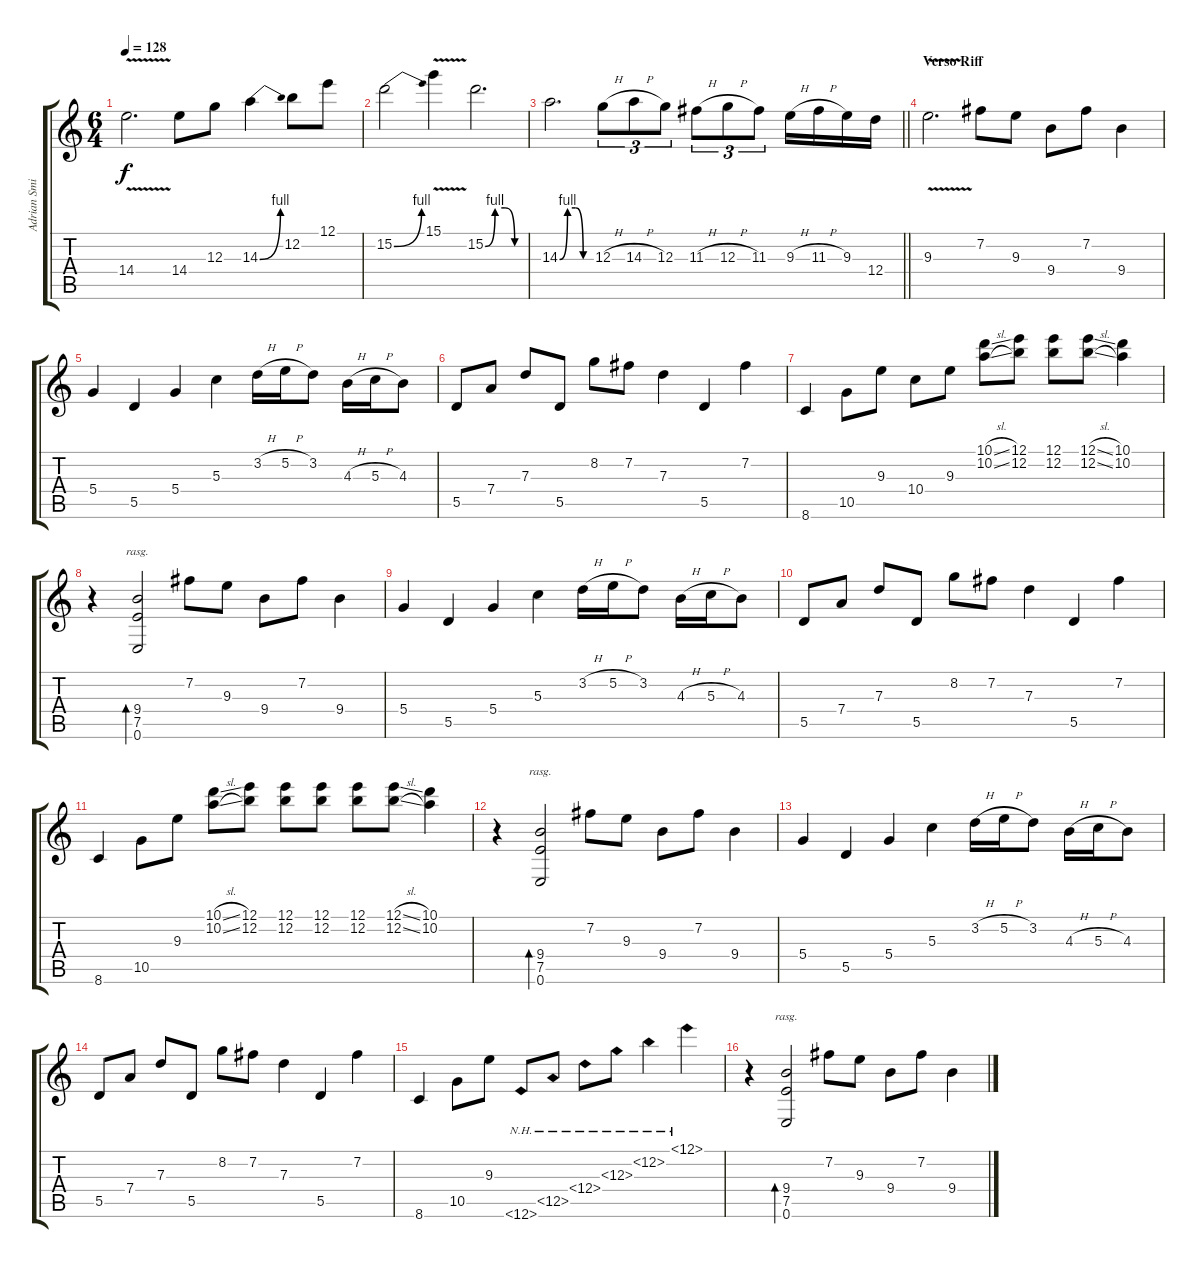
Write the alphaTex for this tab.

\track ("Adrian Smith" "Adrian Smi") {instrument electricguitarjazz}
\staff {score tabs}
\tuning (E4 B3 G3 D3 A2 E2) {hide}
\ts (6 4)
\tempo 128
\clef g2
\ks c
14.4{v}.2{d dy f} 14.4.8 12.3.8 14.3{be (bend 0 0 60 4)}.4 12.2.8 12.1.8 |
15.2{be (bend 0 0 60 4)}.2 15.1{v}.4 15.2{be (custom 0 0 15 4 30 4 45 0 60 0)}.2{d} |
\barLineRight lightlight
14.3{be (custom 0 0 15 4 30 4 45 0 60 0)}.2{d} 12.3{h}.8{tu (3 2)} 14.3{h}.8{tu (3 2)} 12.3.8{tu (3 2)} 11.3{h}.8{tu (3 2)} 12.3{h}.8{tu (3 2)} 11.3.8{tu (3 2)} 9.3{h}.16 11.3{h}.16 9.3.16 12.4.16 |
\section ("" "Verso Riff")
9.3{v}.2{d volume 12} 7.2.8{volume 13 instrument electricguitarjazz} 9.3.8 9.4.8 7.2.8 9.4.4 |
5.4.4{volume 13 instrument electricguitarjazz} 5.5.4 5.4.4 5.3.4 3.2{h}.16 5.2{h}.16 3.2.8 4.3{h}.16 5.3{h}.16 4.3.8 |
5.5.8 7.4.8 7.3.8 5.5.8 8.2.8 7.2.8 7.3.4 5.5.4 7.2.4 |
8.6.4 10.5.8 9.3.8 10.4.8 9.3.8 (10.1{sl} 10.2{sl}).8 (12.1 12.2).8 (12.1 12.2).8 (12.1{sl} 12.2{sl}).8 (10.1 10.2).4 |
r.4 (9.4 7.5 0.6).2{bd 120 rasg ii} 7.2.8 9.3.8 9.4.8 7.2.8 9.4.4 |
5.4.4 5.5.4 5.4.4 5.3.4 3.2{h}.16 5.2{h}.16 3.2.8 4.3{h}.16 5.3{h}.16 4.3.8 |
5.5.8 7.4.8 7.3.8 5.5.8 8.2.8 7.2.8 7.3.4 5.5.4 7.2.4 |
8.6.4 10.5.8 9.3.8 (10.1{sl} 10.2{sl}).8 (12.1 12.2).8 (12.1 12.2).8 (12.1 12.2).8 (12.1 12.2).8 (12.1{sl} 12.2{sl}).8 (10.1 10.2).4 |
r.4 (9.4 7.5 0.6).2{bd 120 rasg ii} 7.2.8 9.3.8 9.4.8 7.2.8 9.4.4 |
5.4.4 5.5.4 5.4.4 5.3.4 3.2{h}.16 5.2{h}.16 3.2.8 4.3{h}.16 5.3{h}.16 4.3.8 |
5.5.8 7.4.8 7.3.8 5.5.8 8.2.8 7.2.8 7.3.4 5.5.4 7.2.4 |
8.6.4 10.5.8 9.3.8 12.6{nh}.8 12.5{nh}.8 12.4{nh}.8 12.3{nh}.8 12.2{nh}.4 12.1{nh}.4 |
r.4 (9.4 7.5 0.6).2{bd 120 rasg ii} 7.2.8 9.3.8 9.4.8 7.2.8 9.4.4
